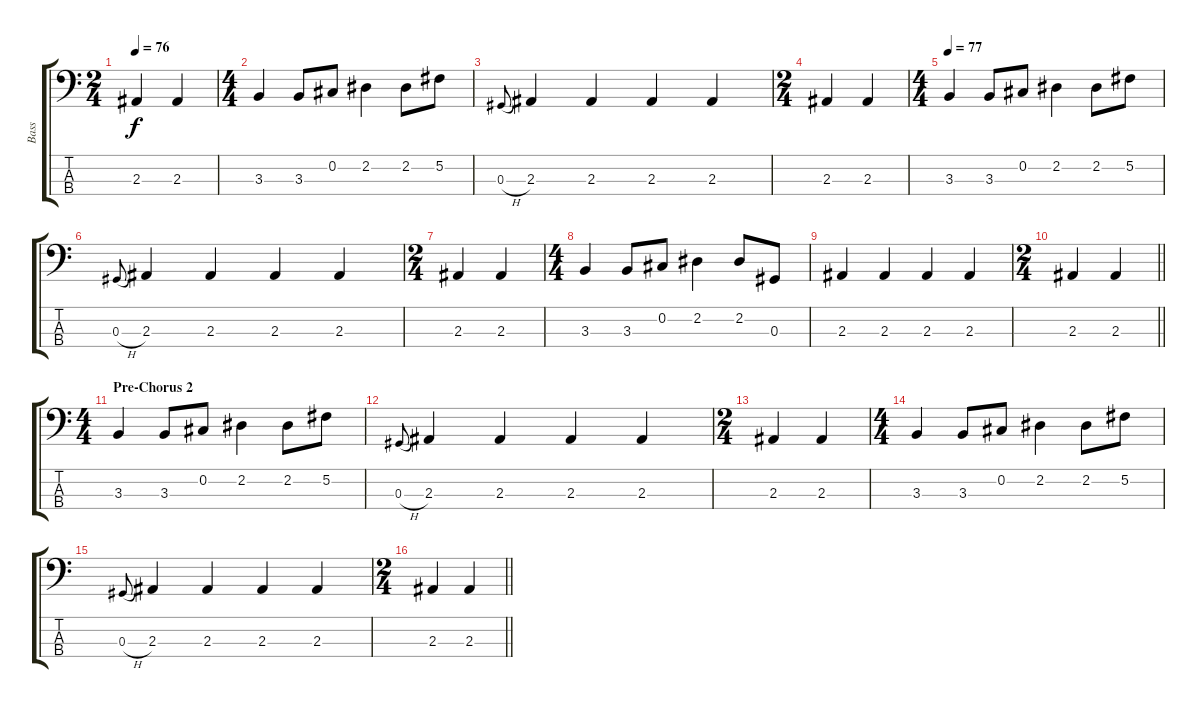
\track ("Bass" "Bass") {instrument electricbasspick}
\staff {score tabs}
\tuning (Gb2 Db2 Ab1 Eb1) {hide}
\ts (2 4)
\tempo 76
\clef f4
\ks c
2.3.4{dy f} 2.3.4 |
\ts (4 4)
3.3.4 3.3.8 0.2.8 2.2.4 2.2.8 5.2.8 |
0.3{h}.8{gr onbeat} 2.3.4 2.3.4 2.3.4 2.3.4 |
\ts (2 4)
2.3.4 2.3.4 |
\ts (4 4)
\tempo 77
3.3.4 3.3.8 0.2.8 2.2.4 2.2.8 5.2.8 |
0.3{h}.8{gr onbeat} 2.3.4 2.3.4 2.3.4 2.3.4 |
\ts (2 4)
2.3.4 2.3.4 |
\ts (4 4)
3.3.4 3.3.8 0.2.8 2.2.4 2.2.8 0.3.8 |
2.3.4 2.3.4 2.3.4 2.3.4 |
\ts (2 4)
\barLineRight lightlight
2.3.4 2.3.4 |
\ts (4 4)
\section ("" "Pre-Chorus 2")
3.3.4 3.3.8 0.2.8 2.2.4 2.2.8 5.2.8 |
0.3{h}.8{gr onbeat} 2.3.4 2.3.4 2.3.4 2.3.4 |
\ts (2 4)
2.3.4 2.3.4 |
\ts (4 4)
3.3.4 3.3.8 0.2.8 2.2.4 2.2.8 5.2.8 |
0.3{h}.8{gr onbeat} 2.3.4 2.3.4 2.3.4 2.3.4 |
\ts (2 4)
\barLineRight lightlight
2.3.4 2.3.4
